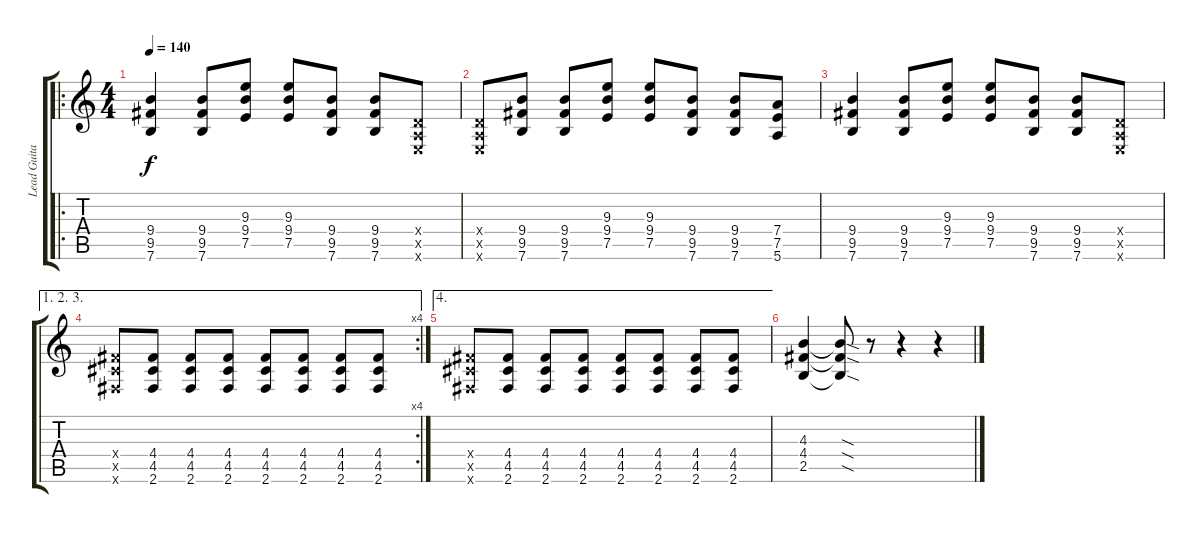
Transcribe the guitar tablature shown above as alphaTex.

\track ("Lead Guitar" "Lead Guita") {instrument overdrivenguitar}
\staff {score tabs}
\tuning (E4 B3 G3 D3 A2 E2) {hide}
\ro
\ts (4 4)
\tempo 140
\clef g2
\ks c
(9.4 9.5 7.6).4{dy f} (9.4 9.5 7.6).8 (9.3 9.4 7.5).8 (9.3 9.4 7.5).8 (9.4 9.5 7.6).8 (9.4 9.5 7.6).8 (0.4{x} 0.5{x} 0.6{x}).8 |
(0.4{x} 0.5{x} 0.6{x}).8 (9.4 9.5 7.6).8 (9.4 9.5 7.6).8 (9.3 9.4 7.5).8 (9.3 9.4 7.5).8 (9.4 9.5 7.6).8 (9.4 9.5 7.6).8 (7.4 7.5 5.6).8 |
(9.4 9.5 7.6).4 (9.4 9.5 7.6).8 (9.3 9.4 7.5).8 (9.3 9.4 7.5).8 (9.4 9.5 7.6).8 (9.4 9.5 7.6).8 (0.4{x} 0.5{x} 0.6{x}).8 |
\ae (1 2 3)
\rc 4
(4.4{x} 4.5{x} 2.6{x}).8 (4.4 4.5 2.6).8 (4.4 4.5 2.6).8 (4.4 4.5 2.6).8 (4.4 4.5 2.6).8 (4.4 4.5 2.6).8 (4.4 4.5 2.6).8 (4.4 4.5 2.6).8 |
\ae 4
(4.4{x} 4.5{x} 2.6{x}).8 (4.4 4.5 2.6).8 (4.4 4.5 2.6).8 (4.4 4.5 2.6).8 (4.4 4.5 2.6).8 (4.4 4.5 2.6).8 (4.4 4.5 2.6).8 (4.4 4.5 2.6).8 |
(4.3 4.4 2.5).4 (4.3{sod t} 4.4{sod t} 2.5{sod t}).8 r.8 r.4 r.4
